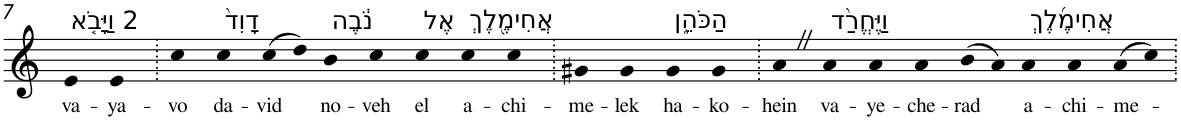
**kern	**text
*part1	*part1
*staff1	*staff1
*I"Piano	*
*I'Pno	*
!!LO:PB:g=z
*clefG2	*
*k[]	*
=7	=7
!LO:TX:a:t=2 וַיָּבֹ֤א	!
!	!LO:LY:b
4e	va-
!	!LO:LY:b
4e	-ya-
=8.	=8.
!	!LO:LY:b
4cc	-vo
!LO:TX:a:t=דָוִד֙	!
!	!LO:LY:b
4cc	da-
!	!LO:LY:b
(>8cc	-vid
8dd)	.
!LO:TX:a:t=נֹ֔בֶה	!
!	!LO:LY:b
4b	no-
!	!LO:LY:b
4cc	-veh
!LO:TX:a:t=אֶל	!
!	!LO:LY:b
4cc	el
!LO:TX:a:t=אֲחִימֶ֖לֶךְ	!
!	!LO:LY:b
4cc	a-
!	!LO:LY:b
4cc	-chi-
=9.	=9.
!	!LO:LY:b
4g#X	-me-
!	!LO:LY:b
4g#	-lek
!LO:TX:a:t=הַכֹּהֵ֑ן	!
!	!LO:LY:b
4g#	ha-
!	!LO:LY:b
4g#	-ko-
=10.	=10.
!	!LO:LY:b
4aZ	-hein
!LO:TX:a:t=וַיֶּחֱרַ֨ד	!
!	!LO:LY:b
4a	va-
!	!LO:LY:b
4a	-ye-
!	!LO:LY:b
4a	-che-
!	!LO:LY:b
(>8b	-rad
8a)	.
!LO:TX:a:t=אֲחִימֶ֜לֶךְ	!
!	!LO:LY:b
4a	a-
!	!LO:LY:b
4a	-chi-
!	!LO:LY:b
(>8a	-me-
8cc)	.
=.	=.
*-	*-
